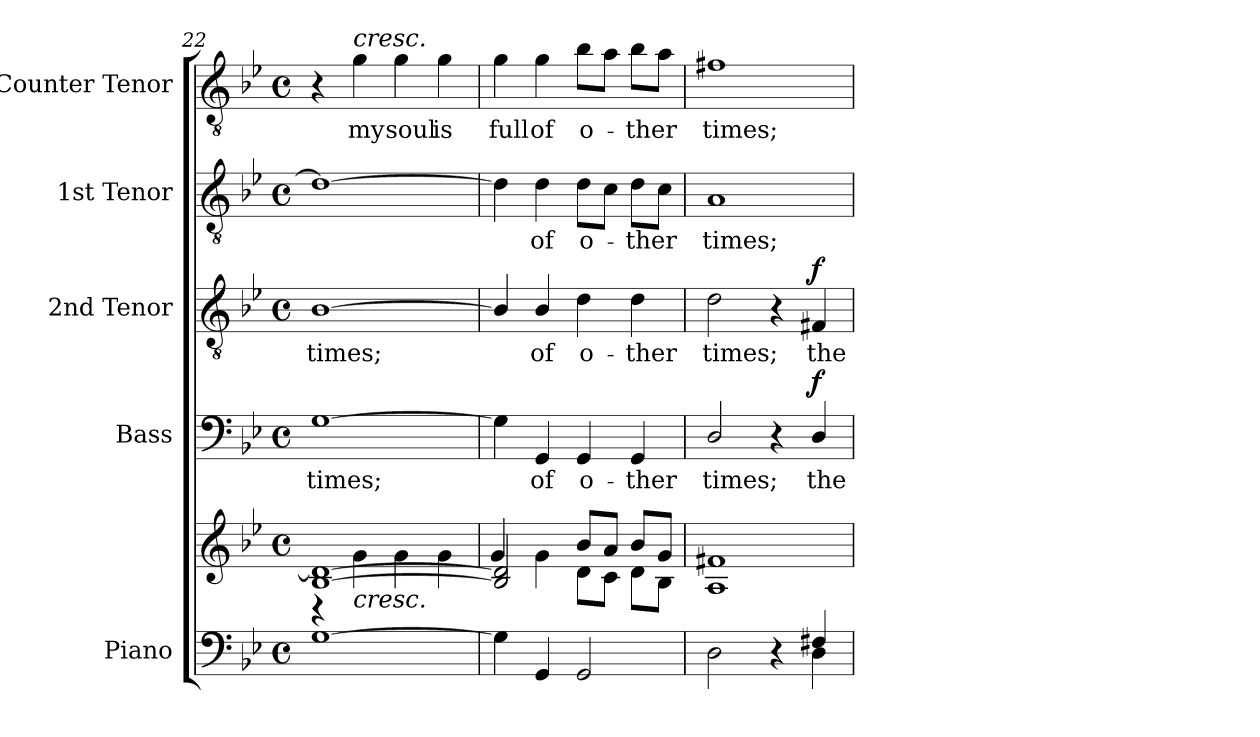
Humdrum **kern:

**kern	**kern	**kern	**text	**dynam	**kern	**text	**dynam	**kern	**text	**kern	**text
*part5	*part5	*part4	*part4	*part4	*part3	*part3	*part3	*part2	*part2	*part1	*part1
*staff6	*staff5	*staff4	*staff4	*staff4	*staff3	*staff3	*staff3	*staff2	*staff2	*staff1	*staff1
*I"Piano	*	*I"Bass	*	*	*I"2nd Tenor	*	*	*I"1st Tenor	*	*I"Counter Tenor	*
*I'Pno.	*	*	*	*	*	*	*	*	*	*	*
*clefF4	*clefG2	*clefF4	*	*	*clefGv2	*	*	*clefGv2	*	*clefGv2	*
*	*	*	*	*	*ITrd7c12	*	*	*ITrd7c12	*	*ITrd7c12	*
*k[b-e-]	*k[b-e-]	*k[b-e-]	*	*	*k[b-e-]	*	*	*k[b-e-]	*	*k[b-e-]	*
*B-:	*B-:	*B-:	*	*	*B-:	*	*	*B-:	*	*B-:	*
*M4/4	*M4/4	*M4/4	*	*	*M4/4	*	*	*M4/4	*	*M4/4	*
*met(c)	*met(c)	*met(c)	*	*	*met(c)	*	*	*met(c)	*	*met(c)	*
=22	=22	=22	=22	=22	=22	=22	=22	=22	=22	=22	=22
*	*^	*	*	*	*	*	*	*	*	*	*
!	!	!	!	!LO:LY:b:color=#000000	!	!	!	!	!	!	!	!
!	!	!	!	!	!	!	!LO:LY:b:color=#000000	!	!	!	!	!
[1Gi	[1B-i 1di_	4r	[1Gi	times;	.	[1BB-i	times;	.	1Di_	.	4r	.
!	!	!	!	!	!	!	!	!	!	!	!LO:TX:a:i:t=cresc.	!
!	!	!LO:TX:b:i:t=cresc.	!	!	!	!	!	!	!	!	!	!
!	!	!	!	!	!	!	!	!	!	!	!	!LO:LY:b:color=#000000
.	.	4gi\	.	.	.	.	.	.	.	.	4Gi\	my
!	!	!	!	!	!	!	!	!	!	!	!	!LO:LY:b:color=#000000
.	.	4gi\	.	.	.	.	.	.	.	.	4Gi\	soul
!	!	!	!	!	!	!	!	!	!	!	!	!LO:LY:b:color=#000000
.	.	4gi\	.	.	.	.	.	.	.	.	4Gi\	is
=23	=23	=23	=23	=23	=23	=23	=23	=23	=23	=23	=23	=23
!	!	!	!	!	!	!	!	!	!	!	!	!LO:LY:b:color=#000000
4Gi\]	2B-i/] 2di]	4gi/	4Gi\]	.	.	4BB-i/]	.	.	4Di\]	.	4Gi\	full
!	!	!	!	!LO:LY:b:color=#000000	!	!	!	!	!	!	!	!
!	!	!	!	!	!	!	!LO:LY:b:color=#000000	!	!	!	!	!
!	!	!	!	!	!	!	!	!	!	!LO:LY:b:color=#000000	!	!
!	!	!	!	!	!	!	!	!	!	!	!	!LO:LY:b:color=#000000
4GGi/	.	4gi\	4GGi/	of	.	4BB-i/	of	.	4Di\	of	4Gi\	of
!	!	!	!	!LO:LY:b:color=#000000	!	!	!	!	!	!	!	!
!	!	!	!	!	!	!	!LO:LY:b:color=#000000	!	!	!	!	!
!	!	!	!	!	!	!	!	!	!	!LO:LY:b:color=#000000	!	!
!	!	!	!	!	!	!	!	!	!	!	!	!LO:LY:b:color=#000000
2GGi/	8di\L	8b-i/L	4GGi/	o-	.	4Di\	o-	.	8Di\L	o-	8B-i\L	o-
.	8ci\J	8ai/J	.	.	.	.	.	.	8Ci\J	.	8Ai\J	.
!	!	!	!	!LO:LY:b:color=#000000	!	!	!	!	!	!	!	!
!	!	!	!	!	!	!	!LO:LY:b:color=#000000	!	!	!	!	!
!	!	!	!	!	!	!	!	!	!	!LO:LY:b:color=#000000	!	!
!	!	!	!	!	!	!	!	!	!	!	!	!LO:LY:b:color=#000000
.	8di\L	8b-i/L	4GGi/	-ther	.	4Di\	-ther	.	8Di\L	-ther	8B-i\L	-ther
.	8B-i\J	8gi/J	.	.	.	.	.	.	8Ci\J	.	8Ai\J	.
*	*v	*v	*	*	*	*	*	*	*	*	*	*
=24	=24	=24	=24	=24	=24	=24	=24	=24	=24	=24	=24
*^	*	*	*	*	*	*	*	*	*	*	*
*	*	*^	*	*	*	*	*	*	*	*	*	*
!	!	!	!	!	!LO:LY:b:color=#000000	!	!	!	!	!	!	!	!
*	*	*v	*v	*	*	*	*	*	*	*	*	*	*
*	*	*^	*	*	*	*	*	*	*	*	*	*
!	!	!	!	!	!	!	!	!LO:LY:b:color=#000000	!	!	!	!	!
*	*	*v	*v	*	*	*	*	*	*	*	*	*	*
*	*	*^	*	*	*	*	*	*	*	*	*	*
!	!	!	!	!	!	!	!	!	!	!	!LO:LY:b:color=#000000	!	!
*	*	*v	*v	*	*	*	*	*	*	*	*	*	*
*	*	*^	*	*	*	*	*	*	*	*	*	*
!	!	!	!	!	!	!	!	!	!	!	!	!	!LO:LY:b:color=#000000
*	*	*v	*v	*	*	*	*	*	*	*	*	*	*
2Di\	2ryy	1Ai 1f#Xi	2Di/	times;	.	2Di\	times;	.	1AAi	times;	1F#Xi	times;
4r	4ryy	.	4r	.	.	4r	.	.	.	.	.	.
!	!	!	!	!LO:LY:b:color=#000000	!	!	!	!	!	!	!	!
!	!	!	!	!	!	!	!LO:LY:b:color=#000000	!	!	!	!	!
4F#Xi/	4Di\	.	4Di/	the	f	4FF#Xi/	the	f	.	.	.	.
*v	*v	*	*	*	*	*	*	*	*	*	*	*
=	=	=	=	=	=	=	=	=	=	=	=
*-	*-	*-	*-	*-	*-	*-	*-	*-	*-	*-	*-
